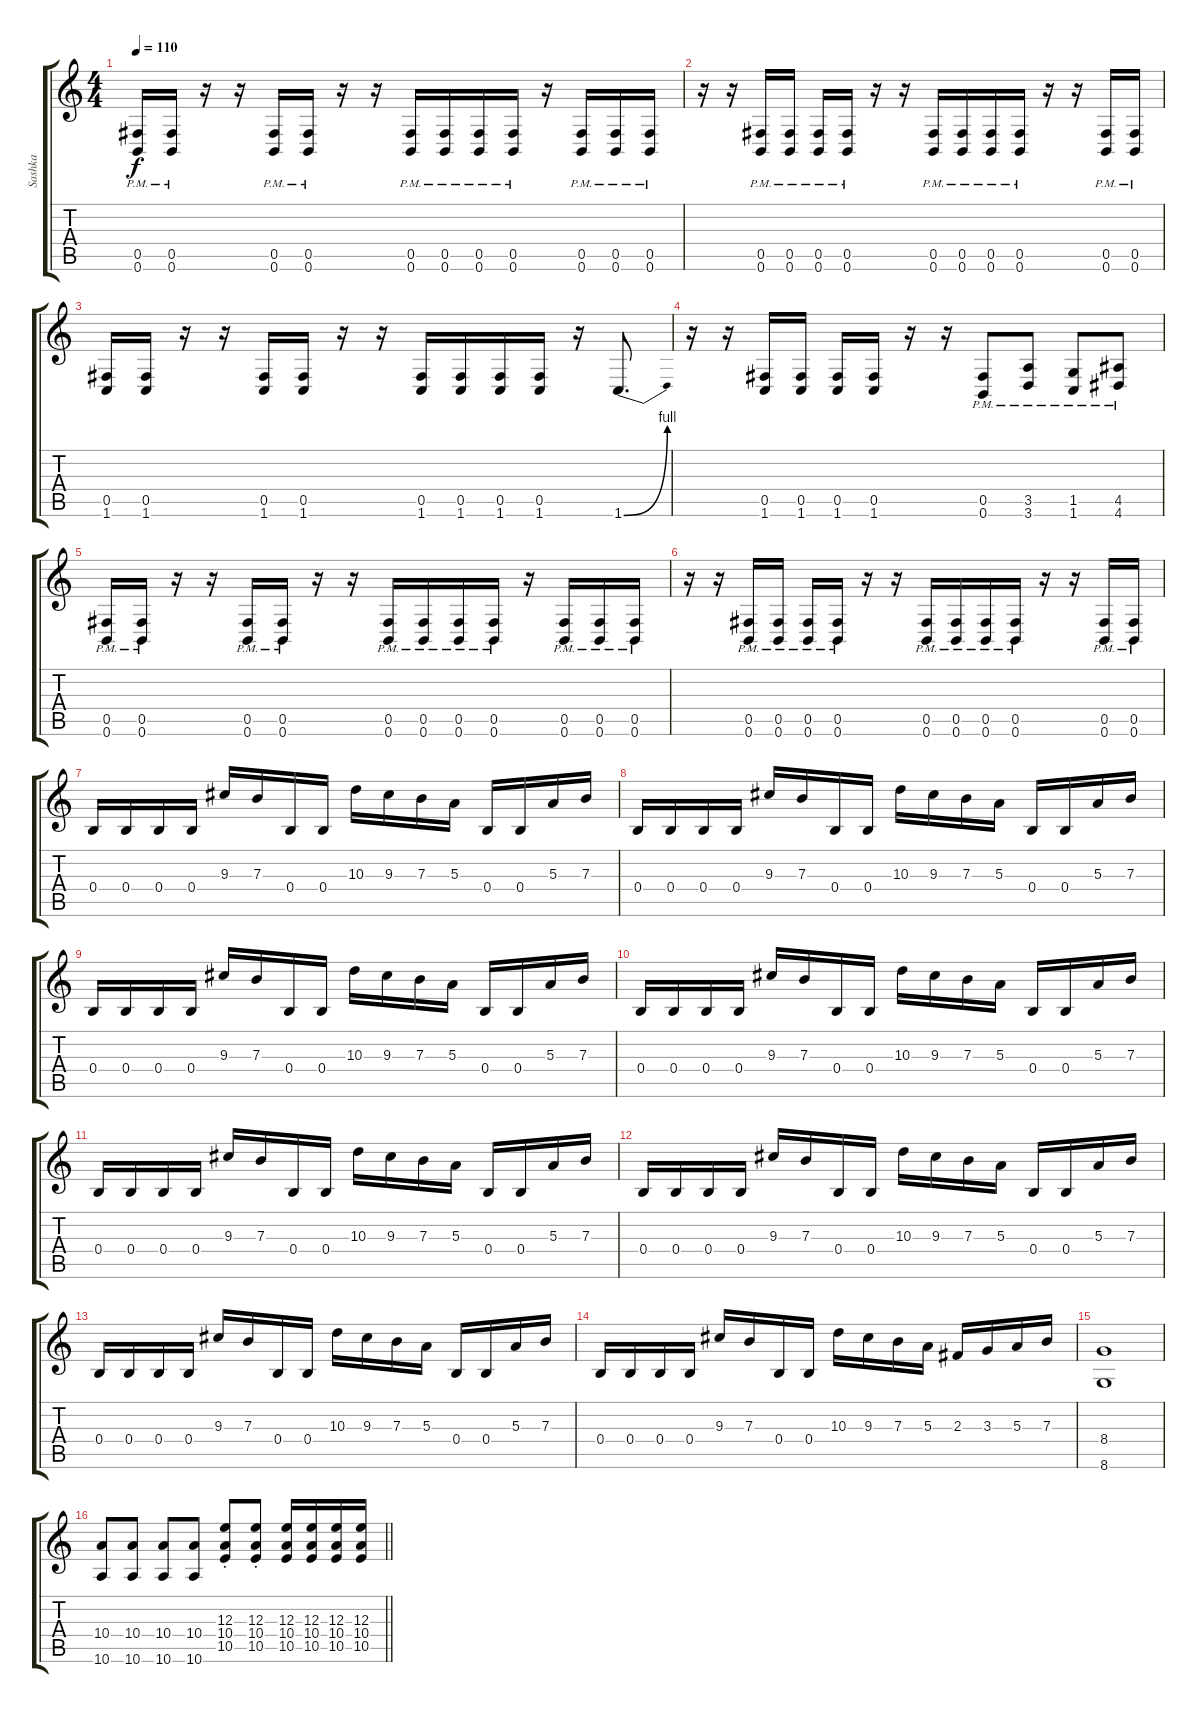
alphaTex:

\track ("Sashka" "Sashka") {instrument distortionguitar}
\staff {score tabs}
\tuning (Db4 Ab3 E3 B2 Gb2 B1) {hide}
\ts (4 4)
\tempo 110
\clef g2
\ks c
(0.5{pm} 0.6{pm}).16{dy f} (0.5{pm} 0.6{pm}).16 r.16 r.16 (0.5{pm} 0.6{pm}).16 (0.5{pm} 0.6{pm}).16 r.16 r.16 (0.5{pm} 0.6{pm}).16 (0.5{pm} 0.6{pm}).16 (0.5{pm} 0.6{pm}).16 (0.5{pm} 0.6{pm}).16 r.16 (0.5{pm} 0.6{pm}).16 (0.5{pm} 0.6{pm}).16 (0.5{pm} 0.6{pm}).16 |
r.16 r.16 (0.5{pm} 0.6{pm}).16 (0.5{pm} 0.6{pm}).16 (0.5{pm} 0.6{pm}).16 (0.5{pm} 0.6{pm}).16 r.16 r.16 (0.5{pm} 0.6{pm}).16 (0.5{pm} 0.6{pm}).16 (0.5{pm} 0.6{pm}).16 (0.5{pm} 0.6{pm}).16 r.16 r.16 (0.5{pm} 0.6{pm}).16 (0.5{pm} 0.6{pm}).16 |
(0.5 1.6).16 (0.5 1.6).16 r.16 r.16 (0.5 1.6).16 (0.5 1.6).16 r.16 r.16 (0.5 1.6).16 (0.5 1.6).16 (0.5 1.6).16 (0.5 1.6).16 r.16 1.6{be (bend 0 0 60 4)}.8{d} |
r.16 r.16 (0.5 1.6).16 (0.5 1.6).16 (0.5 1.6).16 (0.5 1.6).16 r.16 r.16 (0.5{pm} 0.6{pm}).8 (3.5{pm} 3.6{pm}).8 (1.5{pm} 1.6{pm}).8 (4.5{pm} 4.6{pm}).8 |
(0.5{pm} 0.6{pm}).16 (0.5{pm} 0.6{pm}).16 r.16 r.16 (0.5{pm} 0.6{pm}).16 (0.5{pm} 0.6{pm}).16 r.16 r.16 (0.5{pm} 0.6{pm}).16 (0.5{pm} 0.6{pm}).16 (0.5{pm} 0.6{pm}).16 (0.5{pm} 0.6{pm}).16 r.16 (0.5{pm} 0.6{pm}).16 (0.5{pm} 0.6{pm}).16 (0.5{pm} 0.6{pm}).16 |
r.16 r.16 (0.5{pm} 0.6{pm}).16 (0.5{pm} 0.6{pm}).16 (0.5{pm} 0.6{pm}).16 (0.5{pm} 0.6{pm}).16 r.16 r.16 (0.5{pm} 0.6{pm}).16 (0.5{pm} 0.6{pm}).16 (0.5{pm} 0.6{pm}).16 (0.5{pm} 0.6{pm}).16 r.16 r.16 (0.5{pm} 0.6{pm}).16 (0.5{pm} 0.6{pm}).16 |
0.4.16{volume 16} 0.4.16 0.4.16 0.4.16 9.3.16 7.3.16 0.4.16 0.4.16 10.3.16 9.3.16 7.3.16 5.3.16 0.4.16 0.4.16 5.3.16 7.3.16 |
0.4.16 0.4.16 0.4.16 0.4.16 9.3.16 7.3.16 0.4.16 0.4.16 10.3.16 9.3.16 7.3.16 5.3.16 0.4.16 0.4.16 5.3.16 7.3.16 |
0.4.16 0.4.16 0.4.16 0.4.16 9.3.16 7.3.16 0.4.16 0.4.16 10.3.16 9.3.16 7.3.16 5.3.16 0.4.16 0.4.16 5.3.16 7.3.16 |
0.4.16 0.4.16 0.4.16 0.4.16 9.3.16 7.3.16 0.4.16 0.4.16 10.3.16 9.3.16 7.3.16 5.3.16 0.4.16 0.4.16 5.3.16 7.3.16 |
0.4.16 0.4.16 0.4.16 0.4.16 9.3.16 7.3.16 0.4.16 0.4.16 10.3.16 9.3.16 7.3.16 5.3.16 0.4.16 0.4.16 5.3.16 7.3.16 |
0.4.16 0.4.16 0.4.16 0.4.16 9.3.16 7.3.16 0.4.16 0.4.16 10.3.16 9.3.16 7.3.16 5.3.16 0.4.16 0.4.16 5.3.16 7.3.16 |
0.4.16 0.4.16 0.4.16 0.4.16 9.3.16 7.3.16 0.4.16 0.4.16 10.3.16 9.3.16 7.3.16 5.3.16 0.4.16 0.4.16 5.3.16 7.3.16 |
0.4.16 0.4.16 0.4.16 0.4.16 9.3.16 7.3.16 0.4.16 0.4.16 10.3.16 9.3.16 7.3.16 5.3.16 2.3.16 3.3.16 5.3.16 7.3.16 |
(8.4 8.6).1 |
\barLineRight lightlight
(10.4 10.6).8 (10.4 10.6).8 (10.4 10.6).8 (10.4 10.6).8 (12.3{st} 10.4{st} 10.5{st}).8 (12.3{st} 10.4{st} 10.5{st}).8 (12.3 10.4 10.5).16 (12.3 10.4 10.5).16 (12.3 10.4 10.5).16 (12.3 10.4 10.5).16
